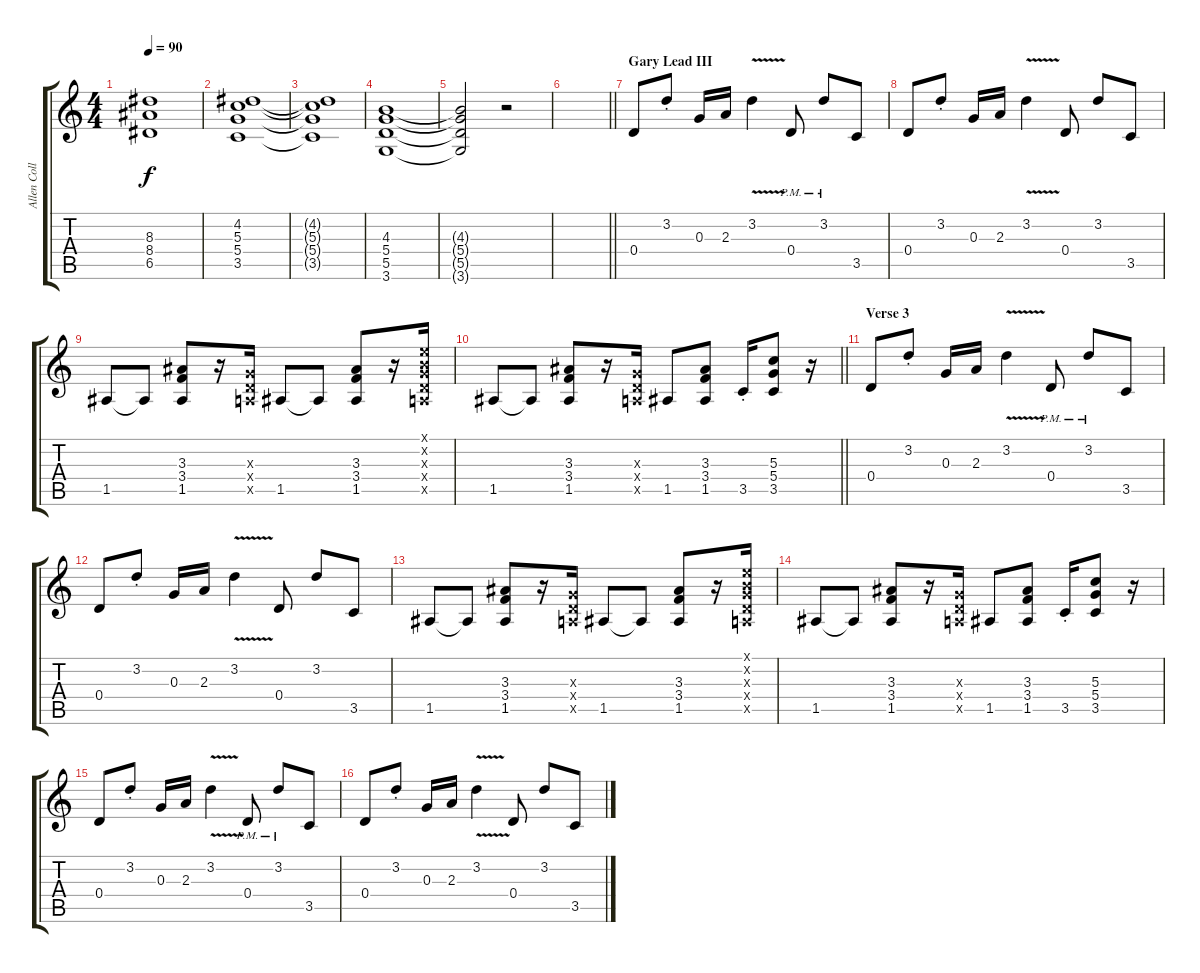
\track ("Allen Collins (Rhythm Guitar Overdub)" "Allen Coll") {instrument distortionguitar}
\staff {score tabs}
\tuning (E4 B3 G3 D3 A2 E2) {hide}
\ts (4 4)
\tempo 90
\clef g2
\ks c
(8.3{t} 8.4{t} 6.5{t}).1{dy f} |
(4.2 5.3 5.4 3.5).1 |
(4.2{t} 5.3{t} 5.4{t} 3.5{t}).1 |
(4.3 5.4 5.5 3.6).1 |
(4.3{t} 5.4{t} 5.5{t} 3.6{t}).2 r.2 |
\barLineRight lightlight
|
\section ("" "Gary Lead III")
0.4.8 3.2{st}.8 0.3.16 2.3.16 3.2{v}.4 0.4{pm}.8 3.2{pm}.8 3.5.8 |
0.4.8 3.2{st}.8 0.3.16 2.3.16 3.2{v}.4 0.4.8 3.2.8 3.5.8 |
1.5.8 1.5{t}.8 (3.3 3.4 1.5).8 r.16 (0.3{x} 0.4{x} 0.5{x}).16 1.5.8 1.5{t}.8 (3.3 3.4 1.5).8 r.16 (0.1{x} 0.2{x} 0.3{x} 0.4{x} 0.5{x}).16 |
\barLineRight lightlight
1.5.8 1.5{t}.8 (3.3 3.4 1.5).8 r.16 (0.3{x} 0.4{x} 0.5{x}).16 1.5.8 (3.3 3.4 1.5).8 3.5{st}.16 (5.3 5.4 3.5).8 r.16 |
\section ("" "Verse 3")
0.4.8 3.2{st}.8 0.3.16 2.3.16 3.2{v}.4 0.4{pm}.8 3.2{pm}.8 3.5.8 |
0.4.8 3.2{st}.8 0.3.16 2.3.16 3.2{v}.4 0.4.8 3.2.8 3.5.8 |
1.5.8 1.5{t}.8 (3.3 3.4 1.5).8 r.16 (0.3{x} 0.4{x} 0.5{x}).16 1.5.8 1.5{t}.8 (3.3 3.4 1.5).8 r.16 (0.1{x} 0.2{x} 0.3{x} 0.4{x} 0.5{x}).16 |
1.5.8 1.5{t}.8 (3.3 3.4 1.5).8 r.16 (0.3{x} 0.4{x} 0.5{x}).16 1.5.8 (3.3 3.4 1.5).8 3.5{st}.16 (5.3 5.4 3.5).8 r.16 |
0.4.8 3.2{st}.8 0.3.16 2.3.16 3.2{v}.4 0.4{pm}.8 3.2{pm}.8 3.5.8 |
0.4.8 3.2{st}.8 0.3.16 2.3.16 3.2{v}.4 0.4.8 3.2.8 3.5.8
